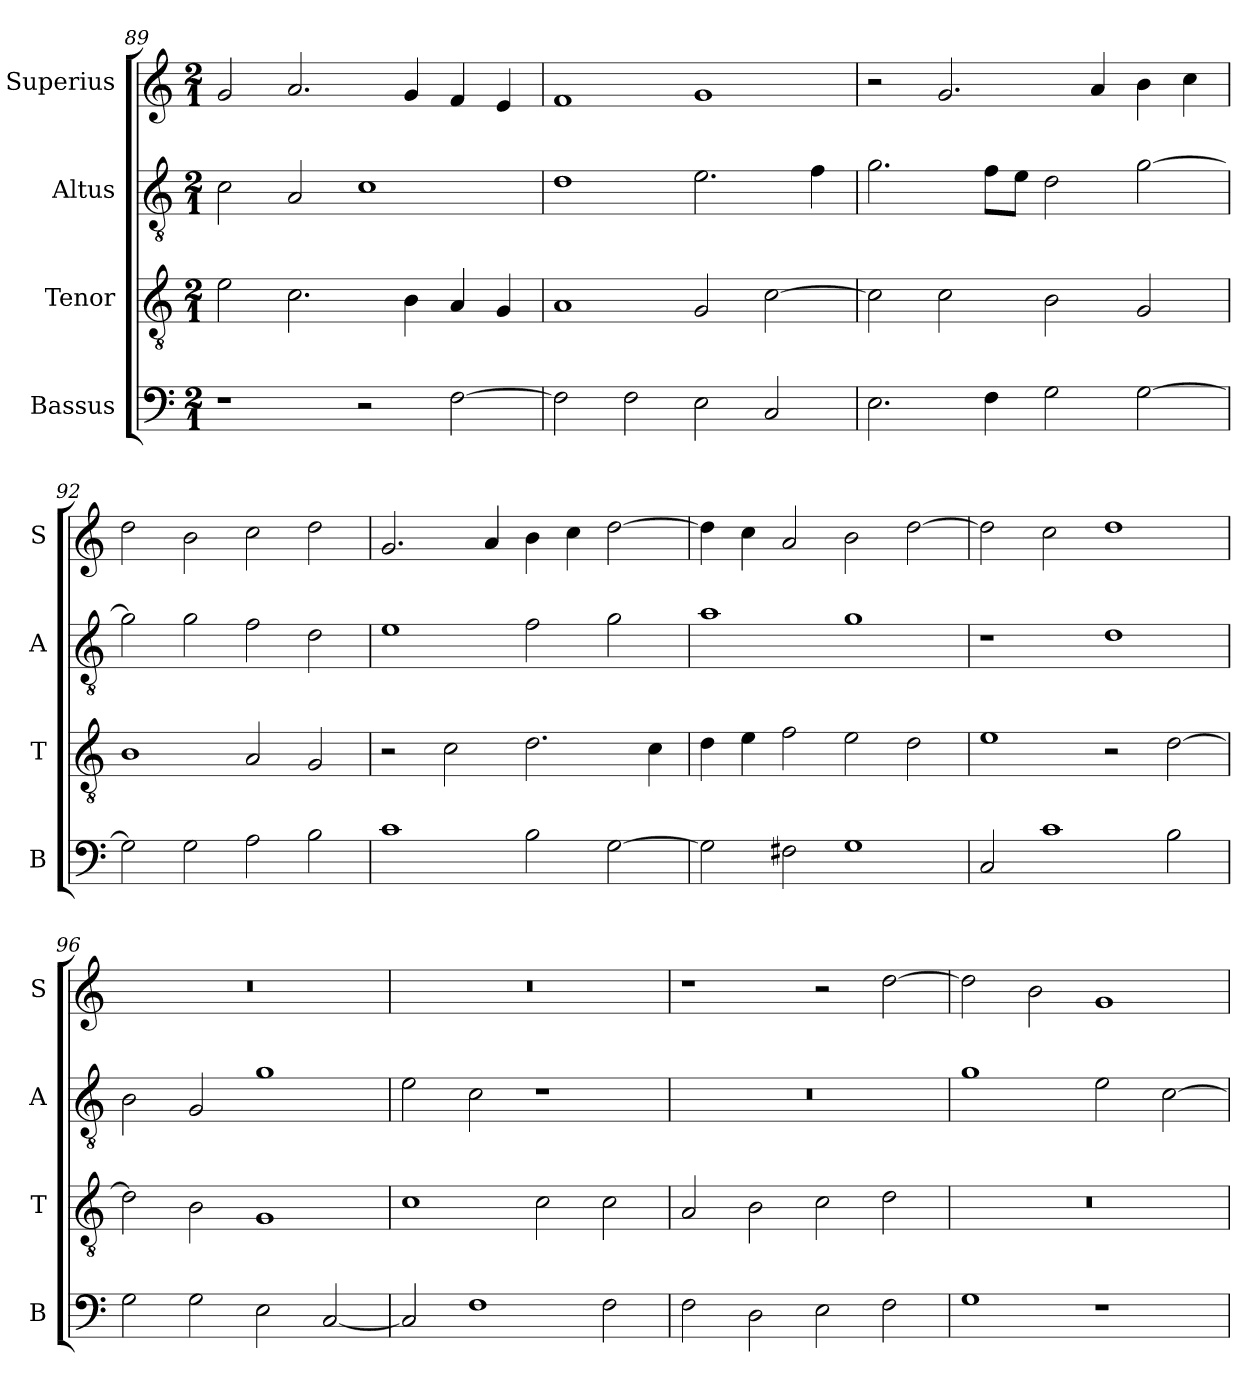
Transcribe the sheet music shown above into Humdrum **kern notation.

**kern	**kern	**kern	**kern
*part4	*part3	*part2	*part1
*staff4	*staff3	*staff2	*staff1
*I"Bassus	*I"Tenor	*I"Altus	*I"Superius
*I'B	*I'T	*I'A	*I'S
*clefF4	*clefGv2	*clefGv2	*clefG2
*k[]	*k[]	*k[]	*k[]
*C:	*C:	*C:	*C:
*M2/1	*M2/1	*M2/1	*M2/1
=89	=89	=89	=89
1r	2e	2c	2g
.	2.c	2A	2.a
2r	.	1c	.
.	4B	.	4g
[2F	4A	.	4f
.	4G	.	4e
=90	=90	=90	=90
2F]	1A	1d	1f
2F	.	.	.
2E	2G	2.e	1g
2C	[2c	.	.
.	.	4f	.
=91	=91	=91	=91
2.E	2c]	2.g	2r
.	2c	.	2.g
4F	.	8fL	.
.	.	8eJ	.
2G	2B	2d	.
.	.	.	4a
[2G	2G	[2g	4b
.	.	.	4cc
=92	=92	=92	=92
2G]	1B	2g]	2dd
2G	.	2g	2b
2A	2A	2f	2cc
2B	2G	2d	2dd
=93	=93	=93	=93
1c	2r	1e	2.g
.	2c	.	.
.	.	.	4a
2B	2.d	2f	4b
.	.	.	4cc
[2G	.	2g	[2dd
.	4c	.	.
=94	=94	=94	=94
2G]	4d	1a	4dd]
.	4e	.	4cc
2F#X	2f	.	2a
1G	2e	1g	2b
.	2d	.	[2dd
=95	=95	=95	=95
2C	1e	1r	2dd]
1c	.	.	2cc
.	2r	1d	1dd
2B	[2d	.	.
=96	=96	=96	=96
2G	2d]	2B	0r
2G	2B	2G	.
2E	1G	1g	.
[2C	.	.	.
=97	=97	=97	=97
2C]	1c	2e	0r
1F	.	2c	.
.	2c	1r	.
2F	2c	.	.
=98	=98	=98	=98
2F	2A	0r	1r
2D	2B	.	.
2E	2c	.	2r
2F	2d	.	[2dd
=99	=99	=99	=99
1G	0r	1g	2dd]
.	.	.	2b
1r	.	2e	1g
.	.	[2c	.
=	=	=	=
*-	*-	*-	*-
